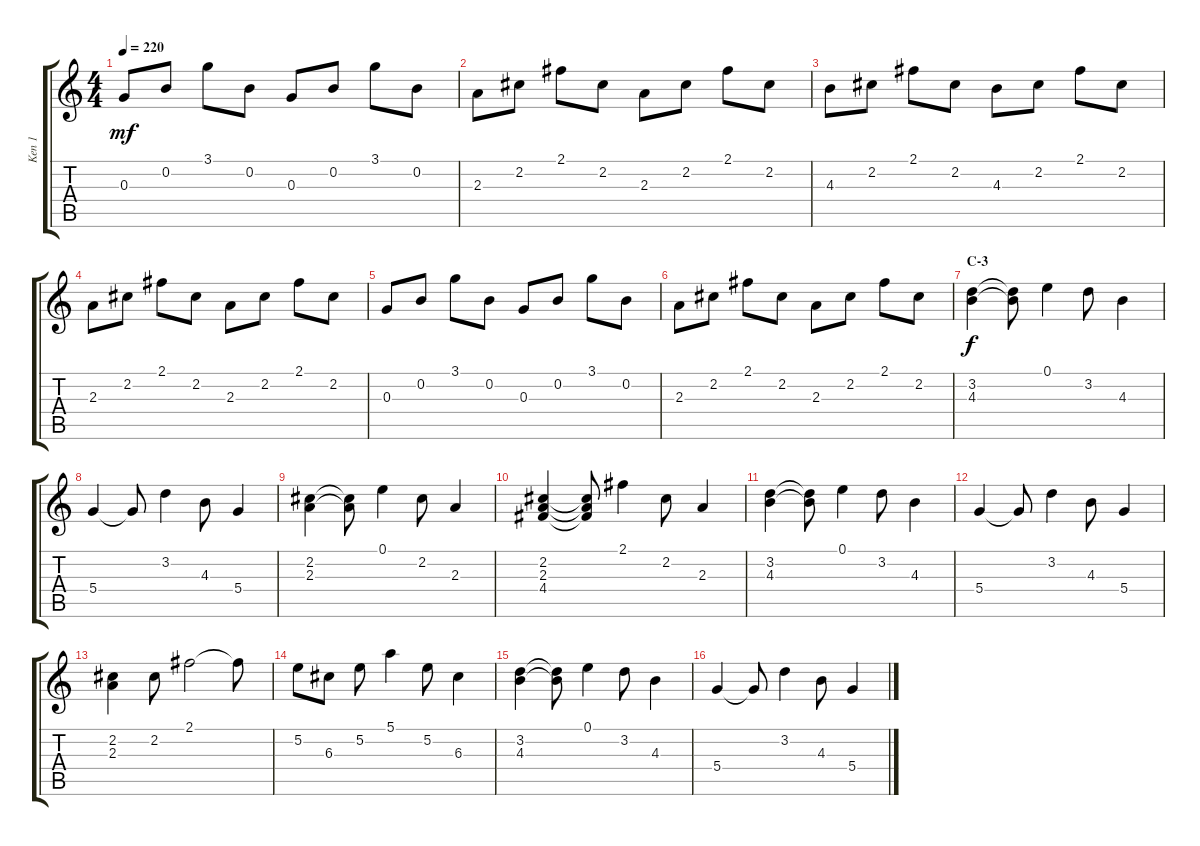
\track ("Ken 1" "Ken 1") {instrument electricguitarjazz}
\staff {score tabs}
\tuning (E4 B3 G3 D3 A2 E2) {hide}
\ts (4 4)
\tempo 220
\clef g2
\ks c
0.3.8{dy mf} 0.2.8 3.1.8 0.2.8 0.3.8 0.2.8 3.1.8 0.2.8 |
2.3.8 2.2.8 2.1.8 2.2.8 2.3.8 2.2.8 2.1.8 2.2.8 |
4.3.8 2.2.8 2.1.8 2.2.8 4.3.8 2.2.8 2.1.8 2.2.8 |
2.3.8 2.2.8 2.1.8 2.2.8 2.3.8 2.2.8 2.1.8 2.2.8 |
0.3.8 0.2.8 3.1.8 0.2.8 0.3.8 0.2.8 3.1.8 0.2.8 |
2.3.8 2.2.8 2.1.8 2.2.8 2.3.8 2.2.8 2.1.8 2.2.8 |
\section ("" "C-3")
(3.2 4.3).4{dy f} (3.2{t} 4.3{t}).8 0.1.4 3.2.8 4.3.4 |
5.4.4 5.4{t}.8 3.2.4 4.3.8 5.4.4 |
(2.2 2.3).4 (2.2{t} 2.3{t}).8 0.1.4 2.2.8 2.3.4 |
(2.2 2.3 4.4).4 (2.2{t} 2.3{t} 4.4{t}).8 2.1.4 2.2.8 2.3.4 |
(3.2 4.3).4 (3.2{t} 4.3{t}).8 0.1.4 3.2.8 4.3.4 |
5.4.4 5.4{t}.8 3.2.4 4.3.8 5.4.4 |
(2.2 2.3).4 2.2.8 2.1.2 2.1{t}.8 |
5.2.8 6.3.8 5.2.8 5.1.4 5.2.8 6.3.4 |
(3.2 4.3).4 (3.2{t} 4.3{t}).8 0.1.4 3.2.8 4.3.4 |
5.4.4 5.4{t}.8 3.2.4 4.3.8 5.4.4
